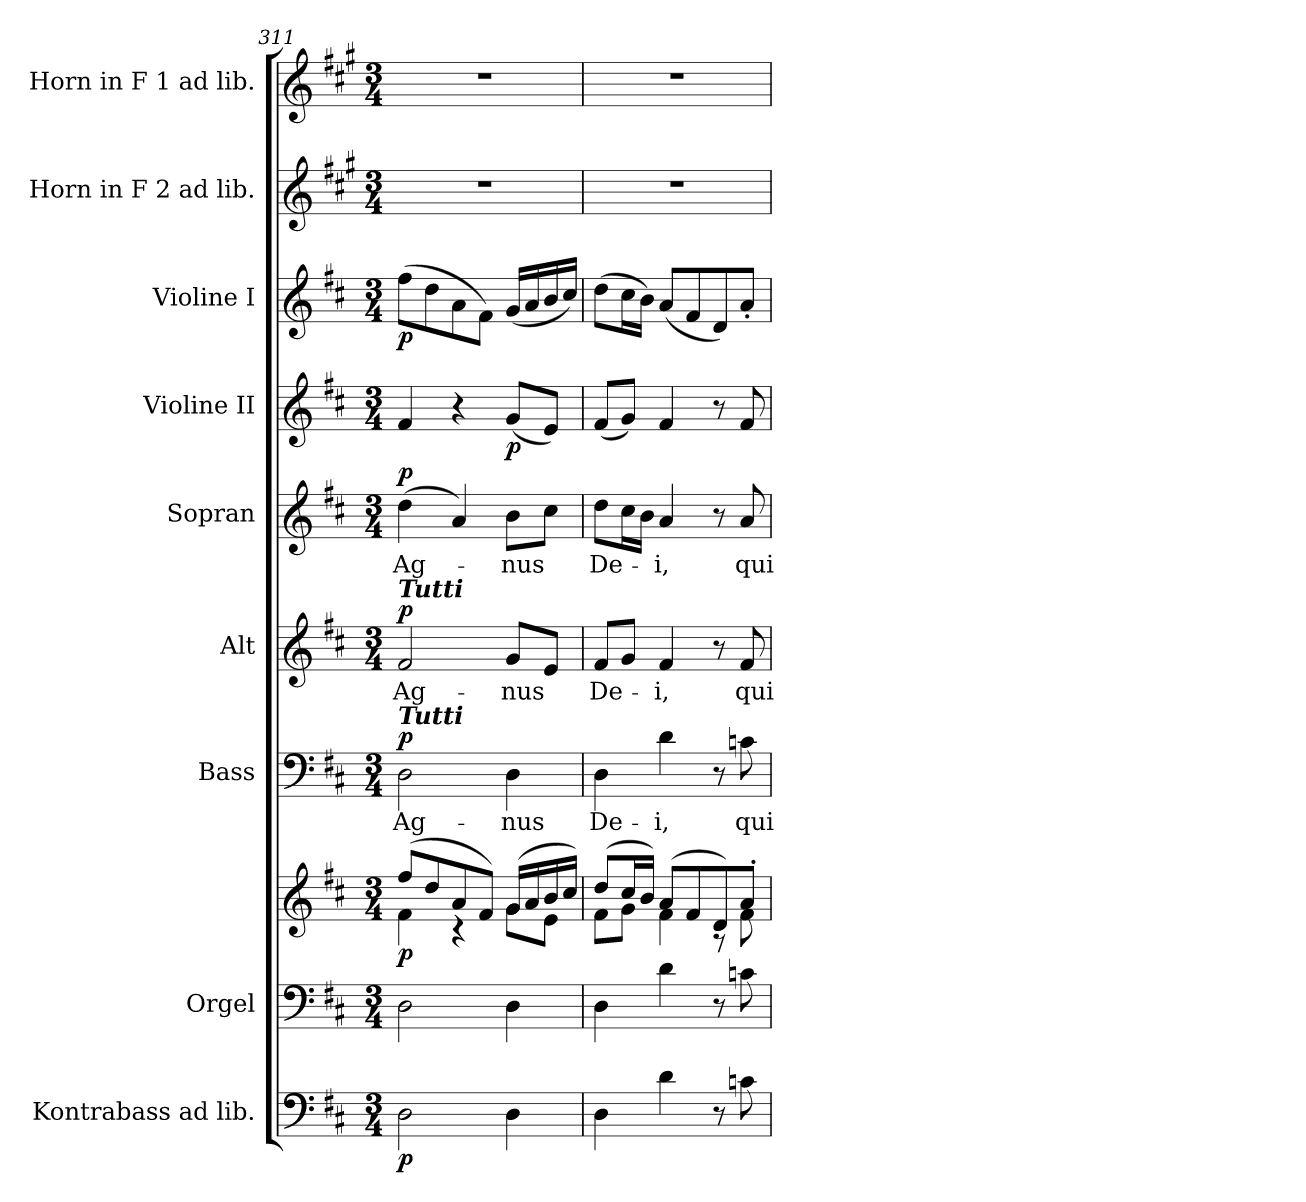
**kern	**dynam	**kern	**kern	**dynam	**kern	**text	**dynam	**kern	**text	**dynam	**kern	**text	**dynam	**kern	**dynam	**kern	**dynam	**kern	**kern
*part9	*part9	*part8	*part8	*part8	*part7	*part7	*part7	*part6	*part6	*part6	*part5	*part5	*part5	*part4	*part4	*part3	*part3	*part2	*part1
*staff10	*staff10	*staff9	*staff8	*staff8/9	*staff7	*staff7	*staff7	*staff6	*staff6	*staff6	*staff5	*staff5	*staff5	*staff4	*staff4	*staff3	*staff3	*staff2	*staff1
*I"Kontrabass ad lib.	*	*I"Orgel	*	*	*I"Bass	*	*	*I"Alt	*	*	*I"Sopran	*	*	*I"Violine II	*	*I"Violine I	*	*I"Horn in F 2 ad lib.	*I"Horn in F 1 ad lib.
*I'Kb.	*	*I'Org.	*	*	*I'B.	*	*	*I'A.	*	*	*I'S.	*	*	*I'Vl. II	*	*I'Vl. I	*	*	*
*clefF4	*	*clefF4	*clefG2	*	*clefF4	*	*	*clefG2	*	*	*clefG2	*	*	*clefG2	*	*clefG2	*	*clefG2	*clefG2
*ITrd7c12	*	*	*	*	*	*	*	*	*	*	*	*	*	*	*	*	*	*ITrd4c7	*ITrd4c7
*k[f#c#]	*	*k[f#c#]	*k[f#c#]	*	*k[f#c#]	*	*	*k[f#c#]	*	*	*k[f#c#]	*	*	*k[f#c#]	*	*k[f#c#]	*	*k[f#c#]	*k[f#c#]
*D:	*	*D:	*D:	*	*D:	*	*	*D:	*	*	*D:	*	*	*D:	*	*D:	*	*D:	*D:
*M3/4	*	*M3/4	*M3/4	*	*M3/4	*	*	*M3/4	*	*	*M3/4	*	*	*M3/4	*	*M3/4	*	*M3/4	*M3/4
=311	=311	=311	=311	=311	=311	=311	=311	=311	=311	=311	=311	=311	=311	=311	=311	=311	=311	=311	=311
*	*	*	*^	*	*	*	*	*	*	*	*	*	*	*	*	*	*	*	*
!	!	!	!	!	!	!	!	!	!LO:TX:a:Bi:t=Tutti	!	!	!	!	!	!	!	!	!	!	!
!	!	!	!	!	!	!LO:TX:a:Bi:t=Tutti	!	!	!	!	!	!	!	!	!	!	!	!	!	!
!	!LO:DY:b	!	!	!	!LO:DY:b	!	!LO:LY:b	!LO:DY:a	!	!LO:LY:b	!LO:DY:a	!	!LO:LY:b	!LO:DY:a	!	!	!	!LO:DY:b	!	!
2DD\	p	2D\	(>8ff#/L	4f#\	p	2D\	Ag-	p	2f#/	Ag-	p	(>4dd\	Ag-	p	4f#/	.	(>8ff#\L	p	2.r	2.r
.	.	.	8dd/	.	.	.	.	.	.	.	.	.	.	.	.	.	8dd\	.	.	.
.	.	.	8a/	4rc	.	.	.	.	.	.	.	4a/)	.	.	4r	.	8a\	.	.	.
.	.	.	8f#/J)	.	.	.	.	.	.	.	.	.	.	.	.	.	8f#\J)	.	.	.
!	!	!	!	!	!	!	!LO:LY:b	!	!	!LO:LY:b	!	!	!LO:LY:b	!	!	!LO:DY:b	!	!	!	!
4DD\	.	4D\	(>16g/LL	8g\L	.	4D\	-nus	.	8g/L	-nus	.	8b\L	-nus	.	(<8g/L	p	(<16g/LL	.	.	.
.	.	.	16a/	.	.	.	.	.	.	.	.	.	.	.	.	.	16a/	.	.	.
.	.	.	16b/	8e\J	.	.	.	.	8e/J	.	.	8cc#\J	.	.	8e/J)	.	16b/	.	.	.
.	.	.	16cc#/JJ)	.	.	.	.	.	.	.	.	.	.	.	.	.	16cc#/JJ)	.	.	.
!!LO:PB:g=z
=312	=312	=312	=312	=312	=312	=312	=312	=312	=312	=312	=312	=312	=312	=312	=312	=312	=312	=312	=312	=312
!	!	!	!	!	!	!	!LO:LY:b	!	!	!LO:LY:b	!	!	!LO:LY:b	!	!	!	!	!	!	!
4DD\	.	4D\	(>8dd/L	8f#\L	.	4D\	De-	.	8f#/L	De-	.	8dd\L	De-	.	(<8f#/L	.	(>8dd\L	.	2.r	2.r
.	.	.	16cc#/L	8g\J	.	.	.	.	8g/J	.	.	16cc#\L	.	.	8g/J)	.	16cc#\L	.	.	.
.	.	.	16b/JJ)	.	.	.	.	.	.	.	.	16b\JJ	.	.	.	.	16b\JJ)	.	.	.
!	!	!	!	!	!	!	!LO:LY:b	!	!	!LO:LY:b	!	!	!LO:LY:b	!	!	!	!	!	!	!
4D\	.	4d\	(>8a/L	4f#\	.	4d\	-i,	.	4f#/	-i,	.	4a/	-i,	.	4f#/	.	(<8a/L	.	.	.
.	.	.	8f#/	.	.	.	.	.	.	.	.	.	.	.	.	.	8f#/	.	.	.
8r	.	8r	8d/)	8rG	.	8r	.	.	8r	.	.	8r	.	.	8r	.	8d/)	.	.	.
!	!	!	!	!	!	!	!LO:LY:b	!	!	!LO:LY:b	!	!	!LO:LY:b	!	!	!	!	!	!	!
8Cn\	.	8cn\	8a'</J	8f#\	.	8cn\	qui	.	8f#/	qui	.	8a/	qui	.	8f#/	.	8a'</J	.	.	.
*	*	*	*v	*v	*	*	*	*	*	*	*	*	*	*	*	*	*	*	*	*
=	=	=	=	=	=	=	=	=	=	=	=	=	=	=	=	=	=	=	=
*-	*-	*-	*-	*-	*-	*-	*-	*-	*-	*-	*-	*-	*-	*-	*-	*-	*-	*-	*-
